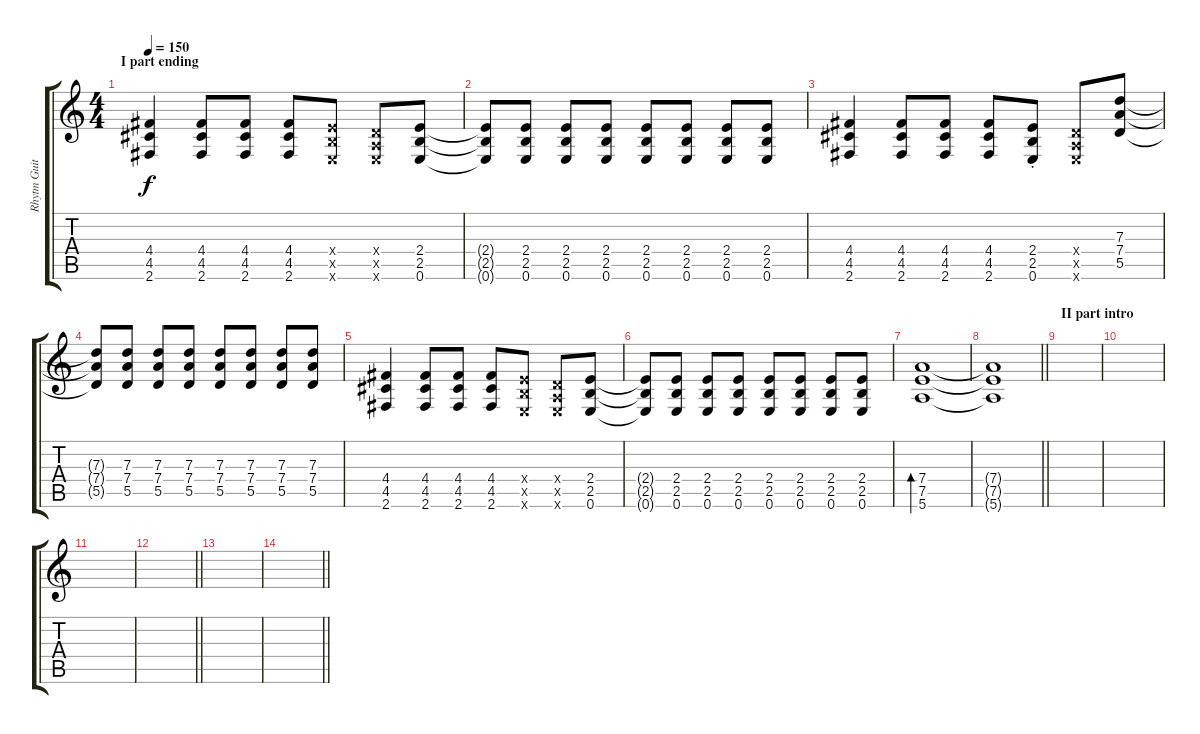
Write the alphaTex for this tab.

\track ("Rhytm Guitar" "Rhytm Guit") {instrument distortionguitar}
\staff {score tabs}
\tuning (E4 B3 G3 D3 A2 E2) {hide}
\ts (4 4)
\section ("" "I part ending")
\tempo 150
\clef g2
\ks c
(4.4 4.5 2.6).4{dy f} (4.4 4.5 2.6).8 (4.4 4.5 2.6).8 (4.4 4.5 2.6).8 (2.4{x} 2.5{x} 0.6{x}).8 (0.4{x} 0.5{x} 0.6{x}).8 (2.4 2.5 0.6).8 |
(2.4{t} 2.5{t} 0.6{t}).8 (2.4 2.5 0.6).8 (2.4 2.5 0.6).8 (2.4 2.5 0.6).8 (2.4 2.5 0.6).8 (2.4 2.5 0.6).8 (2.4 2.5 0.6).8 (2.4 2.5 0.6).8 |
(4.4 4.5 2.6).4 (4.4 4.5 2.6).8 (4.4 4.5 2.6).8 (4.4 4.5 2.6).8 (2.4{st} 2.5{st} 0.6{st}).8 (0.4{x} 0.5{x} 0.6{x}).8 (7.3 7.4 5.5).8 |
(7.3{t} 7.4{t} 5.5{t}).8 (7.3 7.4 5.5).8 (7.3 7.4 5.5).8 (7.3 7.4 5.5).8 (7.3 7.4 5.5).8 (7.3 7.4 5.5).8 (7.3 7.4 5.5).8 (7.3 7.4 5.5).8 |
(4.4 4.5 2.6).4 (4.4 4.5 2.6).8 (4.4 4.5 2.6).8 (4.4 4.5 2.6).8 (2.4{x} 2.5{x} 0.6{x}).8 (0.4{x} 0.5{x} 0.6{x}).8 (2.4 2.5 0.6).8 |
(2.4{t} 2.5{t} 0.6{t}).8 (2.4 2.5 0.6).8 (2.4 2.5 0.6).8 (2.4 2.5 0.6).8 (2.4 2.5 0.6).8 (2.4 2.5 0.6).8 (2.4 2.5 0.6).8 (2.4 2.5 0.6).8 |
(7.4 7.5 5.6).1{bd 120} |
\barLineRight lightlight
(7.4{t} 7.5{t} 5.6{t}).1 |
\section ("" "II part intro")
|
|
|
\barLineRight lightlight
|
|
\barLineRight lightlight
